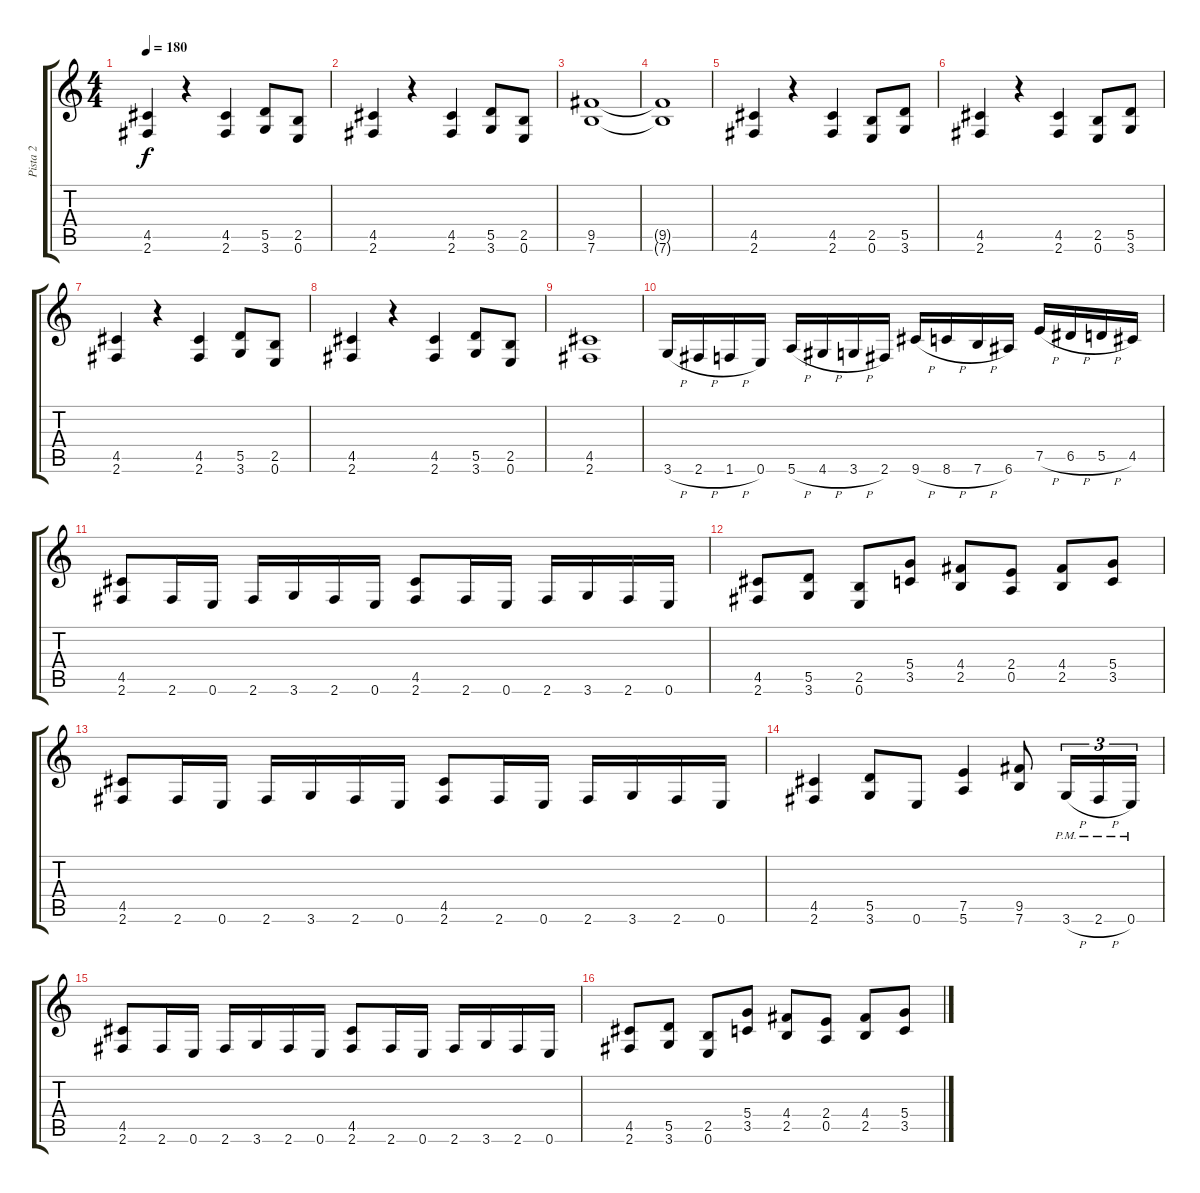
\track ("Pista 2" "Pista 2") {instrument distortionguitar}
\staff {score tabs}
\tuning (E4 B3 G3 D3 A2 E2) {hide}
\ts (4 4)
\tempo 180
\clef g2
\ks c
(4.5 2.6).4{dy f} r.4 (4.5 2.6).4 (5.5 3.6).8 (2.5 0.6).8 |
(4.5 2.6).4 r.4 (4.5 2.6).4 (5.5 3.6).8 (2.5 0.6).8 |
(9.5 7.6).1 |
(9.5{t} 7.6{t}).1 |
(4.5 2.6).4 r.4 (4.5 2.6).4 (2.5 0.6).8 (5.5 3.6).8 |
(4.5 2.6).4 r.4 (4.5 2.6).4 (2.5 0.6).8 (5.5 3.6).8 |
(4.5 2.6).4 r.4 (4.5 2.6).4 (5.5 3.6).8 (2.5 0.6).8 |
(4.5 2.6).4 r.4 (4.5 2.6).4 (5.5 3.6).8 (2.5 0.6).8 |
(4.5 2.6).1 |
3.6{h}.16 2.6{h}.16 1.6{h}.16 0.6.16 5.6{h}.16 4.6{h}.16 3.6{h}.16 2.6.16 9.6{h}.16 8.6{h}.16 7.6{h}.16 6.6.16 7.5{h}.16 6.5{h}.16 5.5{h}.16 4.5.16 |
(4.5 2.6).8 2.6.16 0.6.16 2.6.16 3.6.16 2.6.16 0.6.16 (4.5 2.6).8 2.6.16 0.6.16 2.6.16 3.6.16 2.6.16 0.6.16 |
(4.5 2.6).8 (5.5 3.6).8 (2.5 0.6).8 (5.4 3.5).8 (4.4 2.5).8 (2.4 0.5).8 (4.4 2.5).8 (5.4 3.5).8 |
(4.5 2.6).8 2.6.16 0.6.16 2.6.16 3.6.16 2.6.16 0.6.16 (4.5 2.6).8 2.6.16 0.6.16 2.6.16 3.6.16 2.6.16 0.6.16 |
(4.5 2.6).4 (5.5 3.6).8 0.6.8 (7.5 5.6).4 (9.5 7.6).8 3.6{h pm}.16{tu (3 2)} 2.6{h pm}.16{tu (3 2)} 0.6{pm}.16{tu (3 2)} |
(4.5 2.6).8 2.6.16 0.6.16 2.6.16 3.6.16 2.6.16 0.6.16 (4.5 2.6).8 2.6.16 0.6.16 2.6.16 3.6.16 2.6.16 0.6.16 |
(4.5 2.6).8 (5.5 3.6).8 (2.5 0.6).8 (5.4 3.5).8 (4.4 2.5).8 (2.4 0.5).8 (4.4 2.5).8 (5.4 3.5).8
